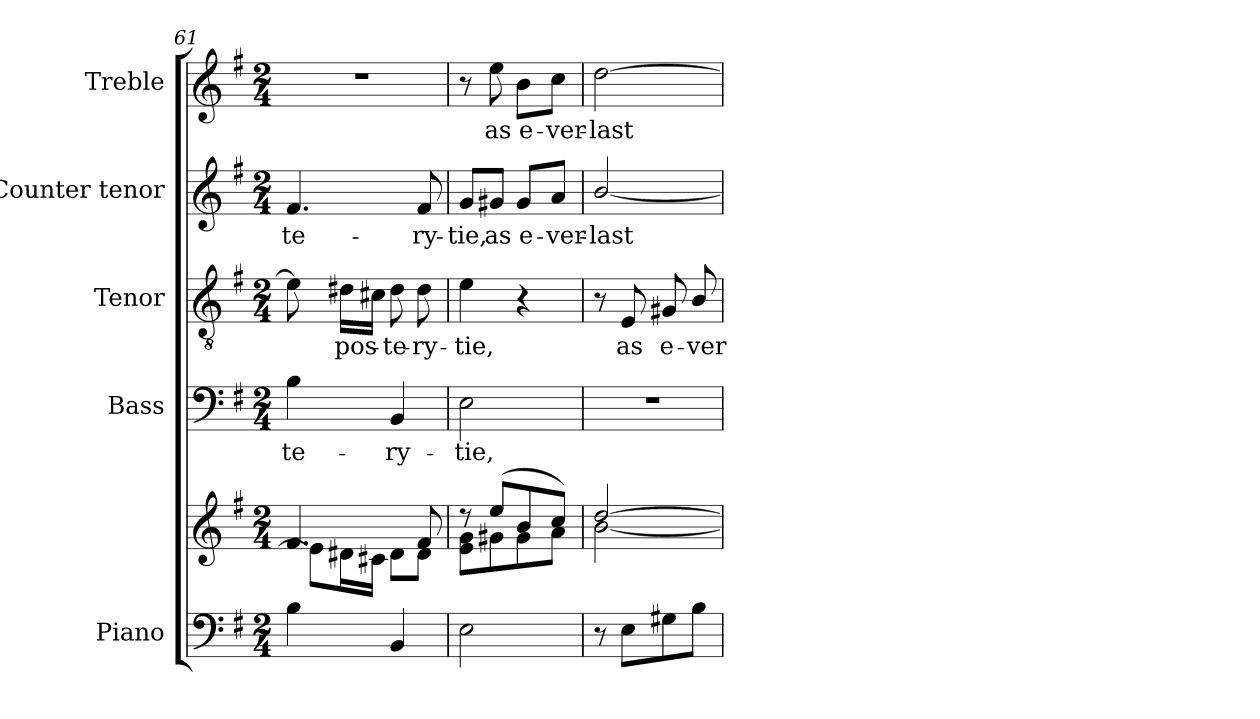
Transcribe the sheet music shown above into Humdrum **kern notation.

**kern	**kern	**kern	**text	**kern	**text	**kern	**text	**kern	**text
*part5	*part5	*part4	*part4	*part3	*part3	*part2	*part2	*part1	*part1
*staff6	*staff5	*staff4	*staff4	*staff3	*staff3	*staff2	*staff2	*staff1	*staff1
*I"Piano	*	*I"Bass	*	*I"Tenor	*	*I"Counter tenor	*	*I"Treble	*
*I'Pno.	*	*I'B.	*	*I'T.	*	*	*	*	*
*clefF4	*clefG2	*clefF4	*	*clefGv2	*	*clefG2	*	*clefG2	*
*	*	*	*	*ITrd7c12	*	*	*	*	*
*k[f#]	*k[f#]	*k[f#]	*	*k[f#]	*	*k[f#]	*	*k[f#]	*
*G:	*G:	*G:	*	*G:	*	*G:	*	*G:	*
*M2/4	*M2/4	*M2/4	*	*M2/4	*	*M2/4	*	*M2/4	*
=61	=61	=61	=61	=61	=61	=61	=61	=61	=61
*	*^	*	*	*	*	*	*	*	*
!	!	!	!	!LO:LY:b:color=#000000	!	!	!	!	!	!
!	!	!	!	!	!	!	!	!LO:LY:b:color=#000000	!LO:N:vis=1	!
4Bi\	4.f#i/	8ei\L]	4Bi\	-te-	8Ei\]	.	4.f#i/	-te-	2r	.
!	!	!	!	!	!	!LO:LY:b:color=#000000	!	!	!	!
.	.	16d#Xi\L	.	.	16D#Xi\LL	pos-	.	.	.	.
.	.	16c#Xi\JJ	.	.	16C#Xi\JJ	.	.	.	.	.
!	!	!	!	!LO:LY:b:color=#000000	!	!	!	!	!	!
!	!	!	!	!	!	!LO:LY:b:color=#000000	!	!	!	!
4BBi/	.	8d#i\L	4BBi/	-ry-	8D#i\	-te-	.	.	.	.
!	!	!	!	!	!	!LO:LY:b:color=#000000	!	!	!	!
!	!	!	!	!	!	!	!	!LO:LY:b:color=#000000	!	!
.	8f#i/	8d#i\J	.	.	8D#i\	-ry-	8f#i/	-ry-	.	.
=62	=62	=62	=62	=62	=62	=62	=62	=62	=62	=62
!	!	!	!	!LO:LY:b:color=#000000	!	!	!	!	!	!
!	!	!	!	!	!	!LO:LY:b:color=#000000	!	!	!	!
!	!	!	!	!	!	!	!	!LO:LY:b:color=#000000	!	!
2Ei\	8r	8ei\ 8giL	2Ei\	-tie,	4Ei\	-tie,	8gi/L	-tie,	8r	.
!	!	!	!	!	!	!	!	!LO:LY:b:color=#000000	!	!
!	!	!	!	!	!	!	!	!	!	!LO:LY:b:color=#000000
.	(8eei/L	8g#Xi\	.	.	.	.	8g#Xi/J	as	8eei\	as
!	!	!	!	!	!	!	!	!LO:LY:b:color=#000000	!	!
!	!	!	!	!	!	!	!	!	!	!LO:LY:b:color=#000000
.	8bi/	8g#i\	.	.	4r	.	8g#i/L	e-	8bi\L	e-
!	!	!	!	!	!	!	!	!LO:LY:b:color=#000000	!	!
!	!	!	!	!	!	!	!	!	!	!LO:LY:b:color=#000000
.	8cci/J)	8ai\J	.	.	.	.	8ai/J	-ver-	8cci\J	-ver-
!!LO:PB:g=z
=63	=63	=63	=63	=63	=63	=63	=63	=63	=63	=63
!	!	!	!LO:N:vis=1	!	!	!	!	!	!	!
!	!	!	!	!	!	!	!	!LO:LY:b:color=#000000	!	!
!	!	!	!	!	!	!	!	!	!	!LO:LY:b:color=#000000
8r	[2ddi/	[2bi\	2r	.	8r	.	[2bi/	-last-	[2ddi\	-last-
!	!	!	!	!	!	!LO:LY:b:color=#000000	!	!	!	!
8Ei\L	.	.	.	.	8EEi/	as	.	.	.	.
!	!	!	!	!	!	!LO:LY:b:color=#000000	!	!	!	!
8G#Xi\	.	.	.	.	8GG#Xi/	e-	.	.	.	.
!	!	!	!	!	!	!LO:LY:b:color=#000000	!	!	!	!
8Bi\J	.	.	.	.	8BBi/	-ver-	.	.	.	.
*	*v	*v	*	*	*	*	*	*	*	*
=	=	=	=	=	=	=	=	=	=
*-	*-	*-	*-	*-	*-	*-	*-	*-	*-
